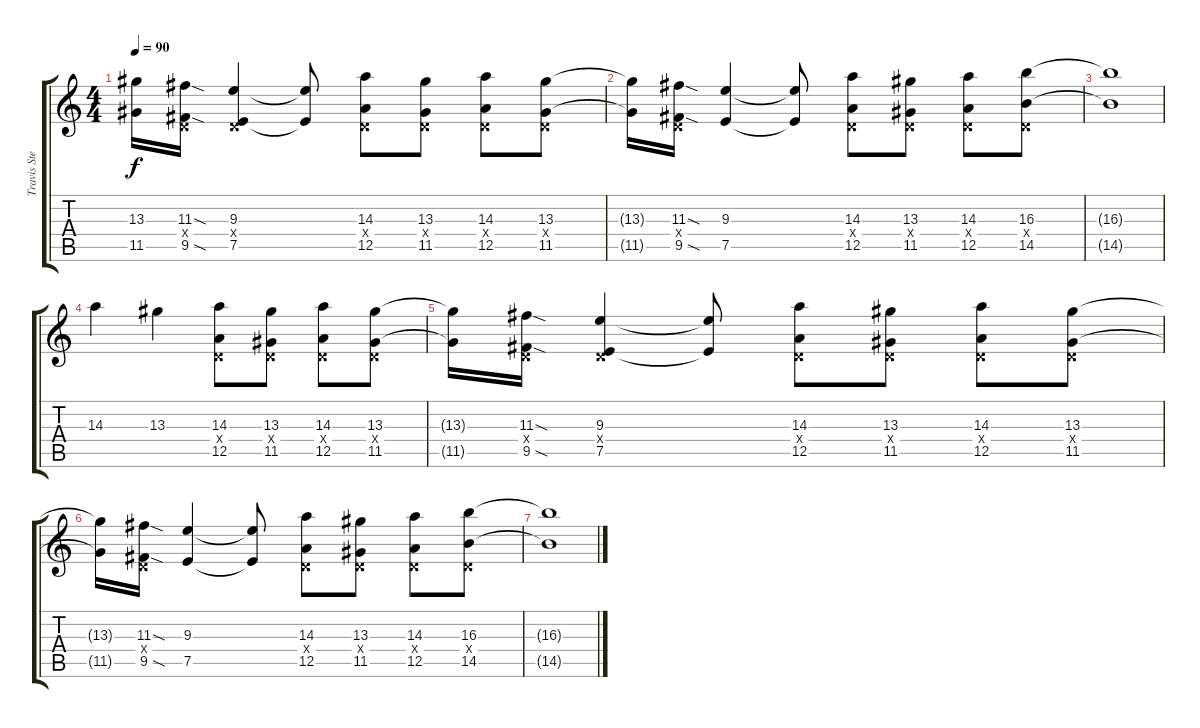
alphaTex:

\track ("Travis Stever" "Travis Ste") {instrument distortionguitar}
\staff {score tabs}
\tuning (E4 B3 G3 D3 A2 E2) {hide}
\ts (4 4)
\tempo 90
\clef g2
\ks c
(13.3{t} 11.5{t}).16{dy f} (11.3{sod} 0.4{x} 9.5{sod}).16 (9.3 0.4{x} 7.5).4 (9.3{t} 7.5{t}).8 (14.3 0.4{x} 12.5).8 (13.3 0.4{x} 11.5).8 (14.3 0.4{x} 12.5).8 (13.3 0.4{x} 11.5).8 |
(13.3{t} 11.5{t}).16 (11.3{sod} 0.4{x} 9.5{sod}).16 (9.3 7.5).4 (9.3{t} 7.5{t}).8 (14.3 0.4{x} 12.5).8 (13.3 0.4{x} 11.5).8 (14.3 0.4{x} 12.5).8 (16.3 0.4{x} 14.5).8 |
(16.3{t} 14.5{t}).1 |
14.3.4 13.3.4 (14.3 0.4{x} 12.5).8 (13.3 0.4{x} 11.5).8 (14.3 0.4{x} 12.5).8 (13.3 0.4{x} 11.5).8 |
(13.3{t} 11.5{t}).16 (11.3{sod} 0.4{x} 9.5{sod}).16 (9.3 0.4{x} 7.5).4 (9.3{t} 7.5{t}).8 (14.3 0.4{x} 12.5).8 (13.3 0.4{x} 11.5).8 (14.3 0.4{x} 12.5).8 (13.3 0.4{x} 11.5).8 |
(13.3{t} 11.5{t}).16 (11.3{sod} 0.4{x} 9.5{sod}).16 (9.3 7.5).4 (9.3{t} 7.5{t}).8 (14.3 0.4{x} 12.5).8 (13.3 0.4{x} 11.5).8 (14.3 0.4{x} 12.5).8 (16.3 0.4{x} 14.5).8 |
(16.3{t} 14.5{t}).1
